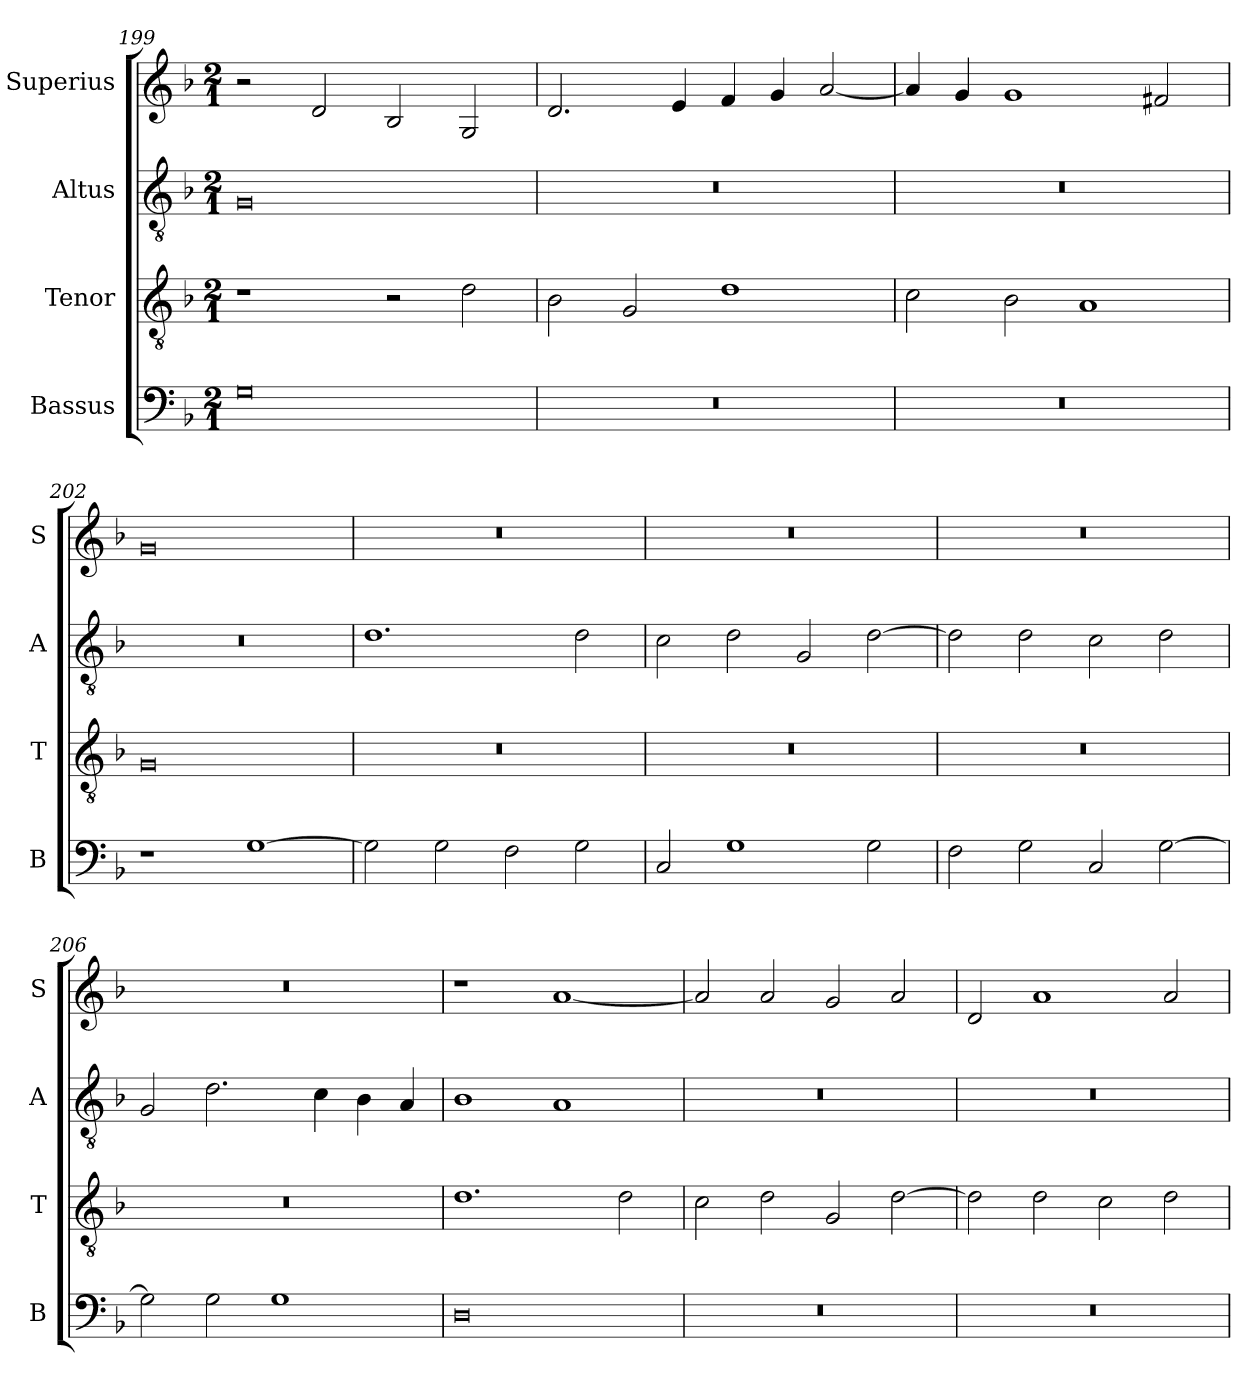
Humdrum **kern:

**kern	**kern	**kern	**kern
*part4	*part3	*part2	*part1
*staff4	*staff3	*staff2	*staff1
*I"Bassus	*I"Tenor	*I"Altus	*I"Superius
*I'B	*I'T	*I'A	*I'S
*clefF4	*clefGv2	*clefGv2	*clefG2
*k[b-]	*k[b-]	*k[b-]	*k[b-]
*M2/1	*M2/1	*M2/1	*M2/1
=199	=199	=199	=199
0G	1r	0G	2r
.	.	.	2d/
.	2r	.	2B-/
.	2d\	.	2G/
=200	=200	=200	=200
0r	2B-\	0r	2.d/
.	2G/	.	.
.	.	.	4e/
.	1d	.	4f/
.	.	.	4g/
.	.	.	[2a/
=201	=201	=201	=201
0r	2c\	0r	4a/]
.	.	.	4g/
.	2B-\	.	1g
.	1A	.	.
.	.	.	2f#X/
=202	=202	=202	=202
1r	0G	0r	0g
[1G	.	.	.
=203	=203	=203	=203
2G\]	0r	1.d	0r
2G\	.	.	.
2F\	.	.	.
2G\	.	2d\	.
=204	=204	=204	=204
2C/	0r	2c\	0r
1G	.	2d\	.
.	.	2G/	.
2G\	.	[2d\	.
=205	=205	=205	=205
2F\	0r	2d\]	0r
2G\	.	2d\	.
2C/	.	2c\	.
[2G\	.	2d\	.
=206	=206	=206	=206
2G\]	0r	2G/	0r
2G\	.	2.d\	.
1G	.	.	.
.	.	4c\	.
.	.	4B-\	.
.	.	4A/	.
=207	=207	=207	=207
0D	1.d	1B-	1r
.	.	1A	[1a
.	2d\	.	.
=208	=208	=208	=208
0r	2c\	0r	2a/]
.	2d\	.	2a/
.	2G/	.	2g/
.	[2d\	.	2a/
=209	=209	=209	=209
0r	2d\]	0r	2d/
.	2d\	.	1a
.	2c\	.	.
.	2d\	.	2a/
=	=	=	=
*-	*-	*-	*-
